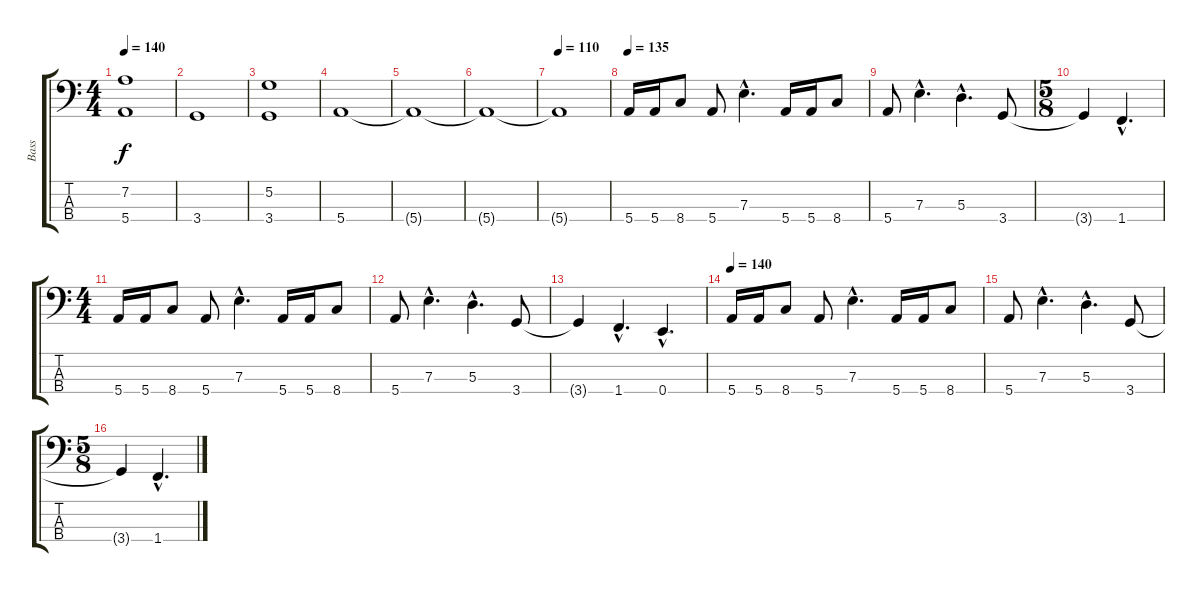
\track ("Bass" "Bass") {instrument electricbasspick}
\staff {score tabs}
\tuning (G2 D2 A1 E1) {hide}
\ts (4 4)
\tempo 140
\clef f4
\ks c
(7.2 5.4).1{dy f} |
3.4.1 |
(5.2 3.4).1 |
5.4.1 |
5.4{t}.1 |
5.4{t}.1 |
\tempo 110
5.4{t}.1 |
\tempo 135
5.4.16 5.4.16 8.4.8 5.4.8 7.3{hac}.4{d} 5.4.16 5.4.16 8.4.8 |
5.4.8 7.3{hac}.4{d} 5.3{hac}.4{d} 3.4.8 |
\ts (5 8)
3.4{t}.4 1.4{hac}.4{d} |
\ts (4 4)
5.4.16 5.4.16 8.4.8 5.4.8 7.3{hac}.4{d} 5.4.16 5.4.16 8.4.8 |
5.4.8 7.3{hac}.4{d} 5.3{hac}.4{d} 3.4.8 |
3.4{t}.4 1.4{hac}.4{d} 0.4{hac}.4{d} |
\tempo 135
\tempo 140
5.4.16 5.4.16 8.4.8 5.4.8 7.3{hac}.4{d} 5.4.16 5.4.16 8.4.8 |
5.4.8 7.3{hac}.4{d} 5.3{hac}.4{d} 3.4.8 |
\ts (5 8)
3.4{t}.4 1.4{hac}.4{d}
